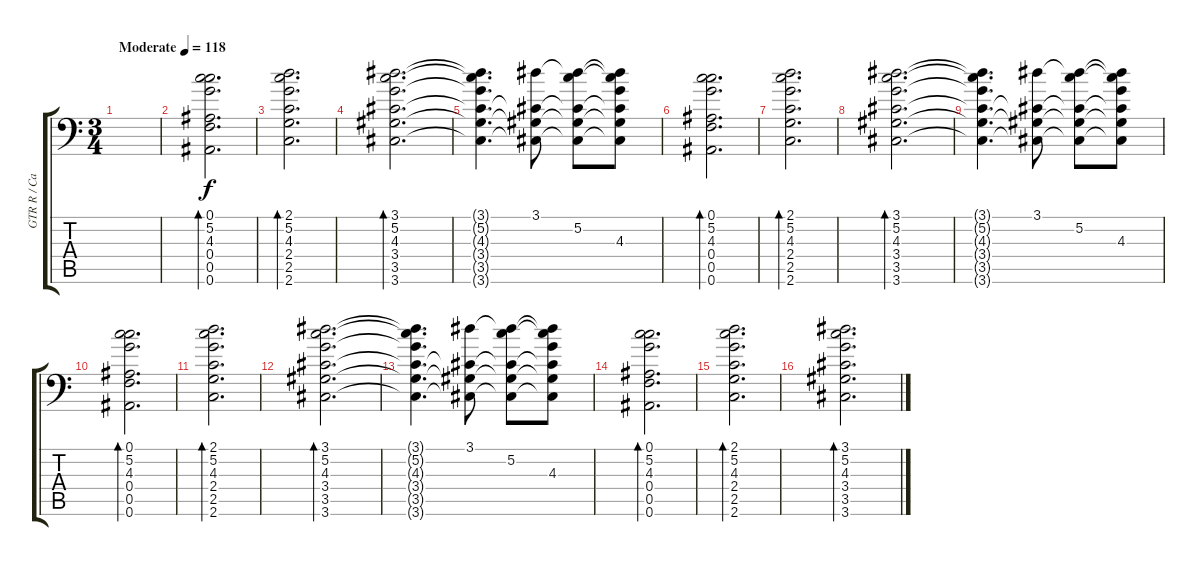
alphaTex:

\track ("GTR R / Carlos" "GTR R / Ca") {instrument distortionguitar}
\staff {score tabs}
\tuning (C4 G3 Eb3 Bb2 F2 Bb1) {hide}
\ts (3 4)
\tempo (118 "Moderate")
\clef f4
\ks c
|
(0.1 5.2 4.3 0.4 0.5 0.6).2{d bd 240} |
(2.1 5.2 4.3 2.4 2.5 2.6).2{d bd 240} |
(3.1 5.2 4.3 3.4 3.5 3.6).2{d bd 240} |
(3.1{t} 5.2{t} 4.3{t} 3.4{t} 3.5{t} 3.6{t}).4{d} (3.1 3.4{t} 3.5{t} 3.6{t}).8 (3.1{t} 5.2 3.4{t} 3.5{t} 3.6{t}).8 (3.1{t} 5.2{t} 4.3 3.4{t} 3.5{t} 3.6{t}).8 |
(0.1 5.2 4.3 0.4 0.5 0.6).2{d bd 240} |
(2.1 5.2 4.3 2.4 2.5 2.6).2{d bd 240} |
(3.1 5.2 4.3 3.4 3.5 3.6).2{d bd 240} |
(3.1{t} 5.2{t} 4.3{t} 3.4{t} 3.5{t} 3.6{t}).4{d} (3.1 3.4{t} 3.5{t} 3.6{t}).8 (3.1{t} 5.2 3.4{t} 3.5{t} 3.6{t}).8 (3.1{t} 5.2{t} 4.3 3.4{t} 3.5{t} 3.6{t}).8 |
(0.1 5.2 4.3 0.4 0.5 0.6).2{d bd 240} |
(2.1 5.2 4.3 2.4 2.5 2.6).2{d bd 240} |
(3.1 5.2 4.3 3.4 3.5 3.6).2{d bd 240} |
(3.1{t} 5.2{t} 4.3{t} 3.4{t} 3.5{t} 3.6{t}).4{d} (3.1 3.4{t} 3.5{t} 3.6{t}).8 (3.1{t} 5.2 3.4{t} 3.5{t} 3.6{t}).8 (3.1{t} 5.2{t} 4.3 3.4{t} 3.5{t} 3.6{t}).8 |
(0.1 5.2 4.3 0.4 0.5 0.6).2{d bd 240} |
(2.1 5.2 4.3 2.4 2.5 2.6).2{d bd 240} |
(3.1 5.2 4.3 3.4 3.5 3.6).2{d bd 240}
